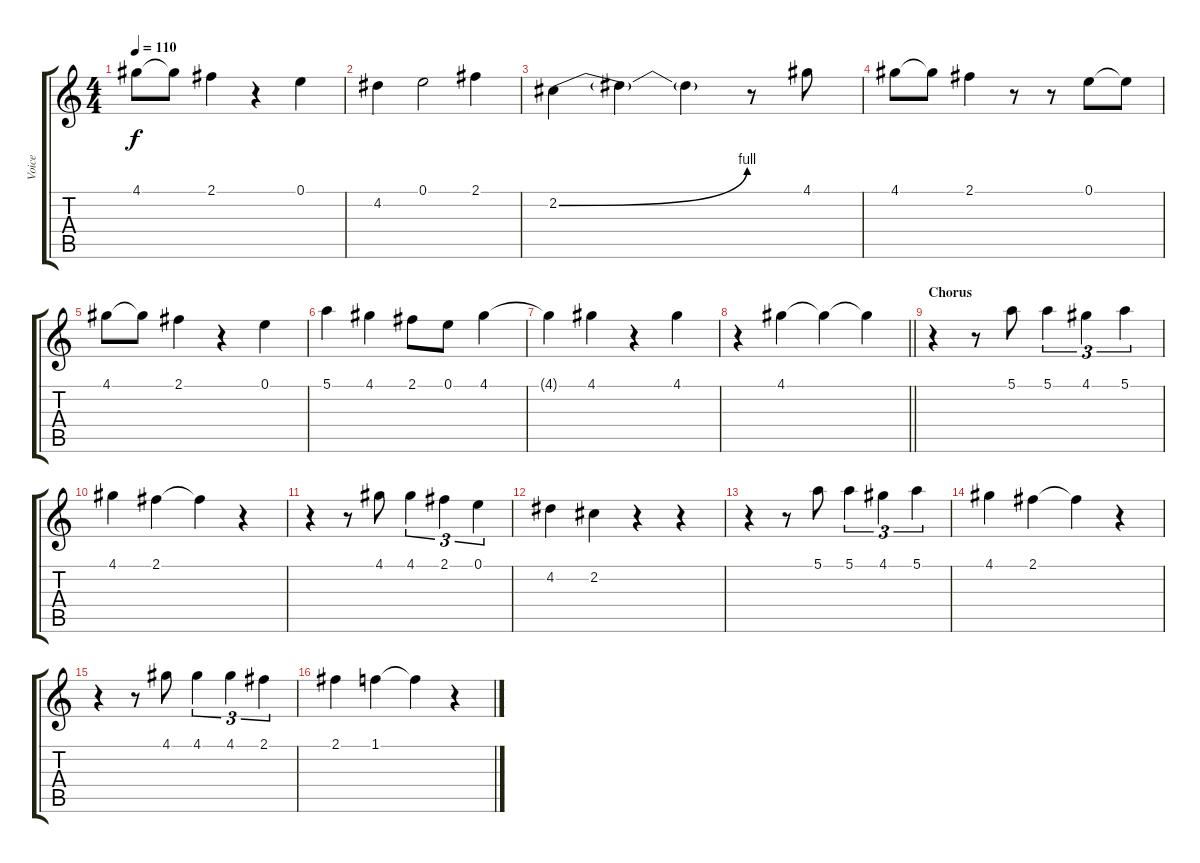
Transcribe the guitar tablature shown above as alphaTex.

\track ("Voice" "Voice") {instrument acousticguitarsteel}
\staff {score tabs}
\tuning (E4 B3 G3 D3 A2 E2) {hide}
\ts (4 4)
\tempo 110
\clef g2
\ks c
4.1.8{dy f} 4.1{t}.8 2.1.4 r.4 0.1.4 |
4.2.4 0.1.2 2.1.4 |
2.2{be (bend 0 0 60 4)}.4 2.2{t}.4 2.2{t}.4 r.8 4.1.8 |
4.1.8 4.1{t}.8 2.1.4 r.8 r.8 0.1.8 0.1{t}.8 |
4.1.8 4.1{t}.8 2.1.4 r.4 0.1.4 |
5.1.4 4.1.4 2.1.8 0.1.8 4.1.4 |
4.1{t}.4 4.1.4 r.4 4.1.4 |
\barLineRight lightlight
r.4 4.1.4 4.1{t}.4 4.1{t}.4 |
\section ("" "Chorus")
r.4 r.8 5.1.8 5.1.4{tu (3 2)} 4.1.4{tu (3 2)} 5.1.4{tu (3 2)} |
4.1.4 2.1.4 2.1{t}.4 r.4 |
r.4 r.8 4.1.8 4.1.4{tu (3 2)} 2.1.4{tu (3 2)} 0.1.4{tu (3 2)} |
4.2.4 2.2.4 r.4 r.4 |
r.4 r.8 5.1.8 5.1.4{tu (3 2)} 4.1.4{tu (3 2)} 5.1.4{tu (3 2)} |
4.1.4 2.1.4 2.1{t}.4 r.4 |
r.4 r.8 4.1.8 4.1.4{tu (3 2)} 4.1.4{tu (3 2)} 2.1.4{tu (3 2)} |
2.1.4 1.1.4 1.1{t}.4 r.4
